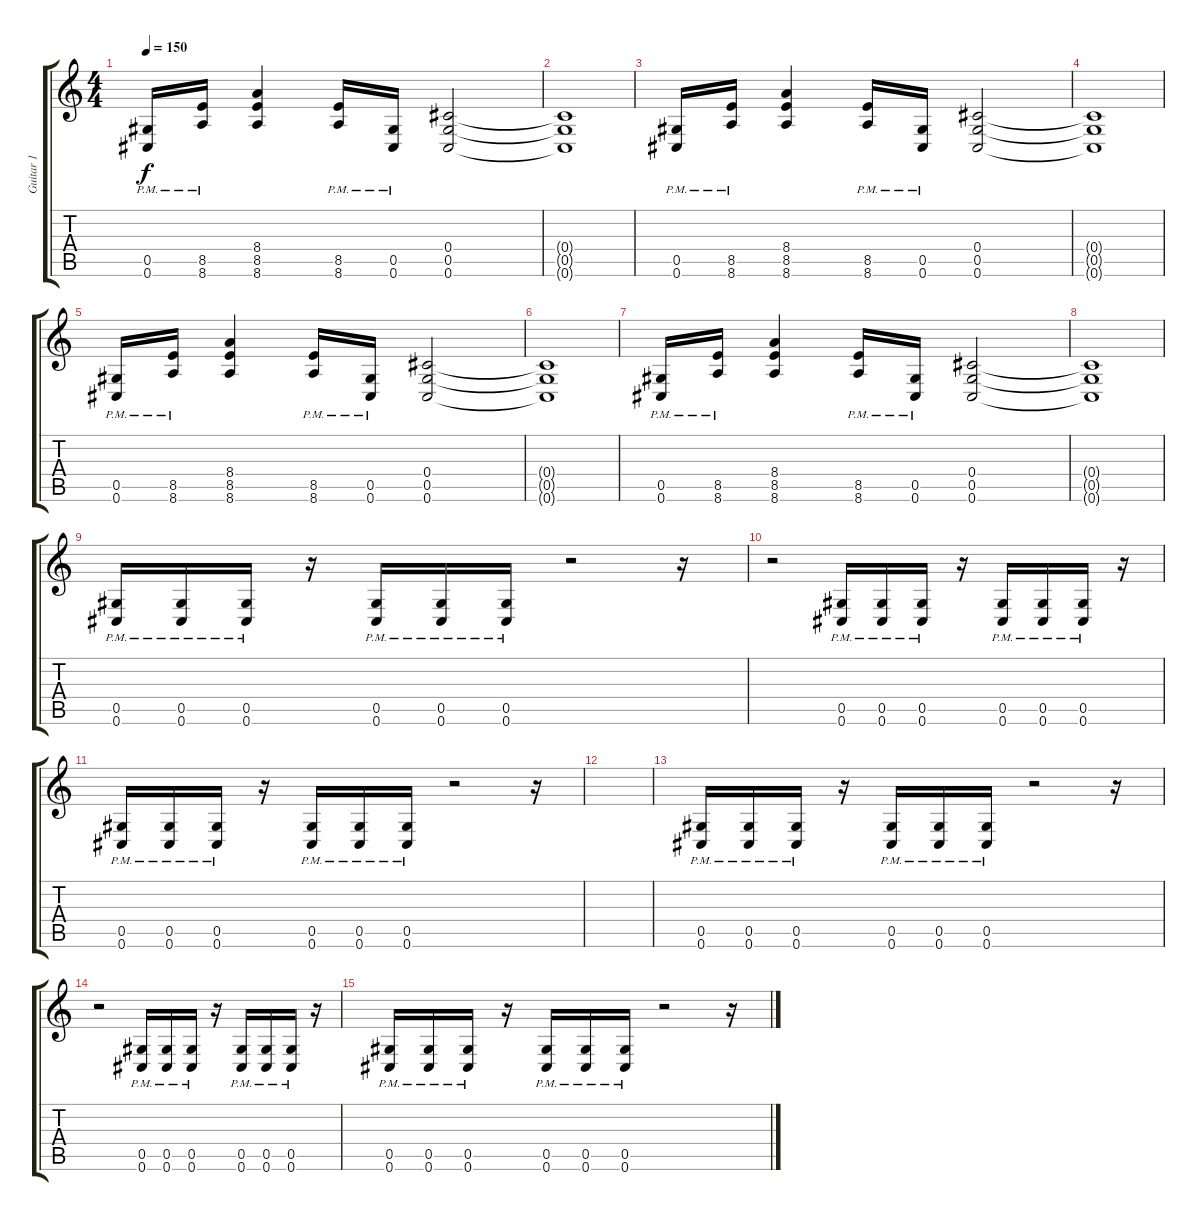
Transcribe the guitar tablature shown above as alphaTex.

\track ("Guitar 1" "Guitar 1") {instrument overdrivenguitar}
\staff {score tabs}
\tuning (Eb4 Bb3 Gb3 Db3 Ab2 Db2) {hide}
\ts (4 4)
\tempo 150
\clef g2
\ks c
(0.5{pm} 0.6{pm}).16{dy f} (8.5{pm} 8.6{pm}).16 (8.4 8.5 8.6).4 (8.5{pm} 8.6{pm}).16 (0.5{pm} 0.6{pm}).16 (0.4 0.5 0.6).2 |
(0.4{t} 0.5{t} 0.6{t}).1 |
(0.5{pm} 0.6{pm}).16 (8.5{pm} 8.6{pm}).16 (8.4 8.5 8.6).4 (8.5{pm} 8.6{pm}).16 (0.5{pm} 0.6{pm}).16 (0.4 0.5 0.6).2 |
(0.4{t} 0.5{t} 0.6{t}).1 |
(0.5{pm} 0.6{pm}).16 (8.5{pm} 8.6{pm}).16 (8.4 8.5 8.6).4 (8.5{pm} 8.6{pm}).16 (0.5{pm} 0.6{pm}).16 (0.4 0.5 0.6).2 |
(0.4{t} 0.5{t} 0.6{t}).1 |
(0.5{pm} 0.6{pm}).16 (8.5{pm} 8.6{pm}).16 (8.4 8.5 8.6).4 (8.5{pm} 8.6{pm}).16 (0.5{pm} 0.6{pm}).16 (0.4 0.5 0.6).2 |
(0.4{t} 0.5{t} 0.6{t}).1 |
(0.5{pm} 0.6{pm}).16 (0.5{pm} 0.6{pm}).16 (0.5{pm} 0.6{pm}).16 r.16 (0.5{pm} 0.6{pm}).16 (0.5{pm} 0.6{pm}).16 (0.5{pm} 0.6{pm}).16 r.2 r.16 |
r.2 (0.5{pm} 0.6{pm}).16 (0.5{pm} 0.6{pm}).16 (0.5{pm} 0.6{pm}).16 r.16 (0.5{pm} 0.6{pm}).16 (0.5{pm} 0.6{pm}).16 (0.5{pm} 0.6{pm}).16 r.16 |
(0.5{pm} 0.6{pm}).16 (0.5{pm} 0.6{pm}).16 (0.5{pm} 0.6{pm}).16 r.16 (0.5{pm} 0.6{pm}).16 (0.5{pm} 0.6{pm}).16 (0.5{pm} 0.6{pm}).16 r.2 r.16 |
|
(0.5{pm} 0.6{pm}).16 (0.5{pm} 0.6{pm}).16 (0.5{pm} 0.6{pm}).16 r.16 (0.5{pm} 0.6{pm}).16 (0.5{pm} 0.6{pm}).16 (0.5{pm} 0.6{pm}).16 r.2 r.16 |
r.2 (0.5{pm} 0.6{pm}).16 (0.5{pm} 0.6{pm}).16 (0.5{pm} 0.6{pm}).16 r.16 (0.5{pm} 0.6{pm}).16 (0.5{pm} 0.6{pm}).16 (0.5{pm} 0.6{pm}).16 r.16 |
(0.5{pm} 0.6{pm}).16 (0.5{pm} 0.6{pm}).16 (0.5{pm} 0.6{pm}).16 r.16 (0.5{pm} 0.6{pm}).16 (0.5{pm} 0.6{pm}).16 (0.5{pm} 0.6{pm}).16 r.2 r.16
